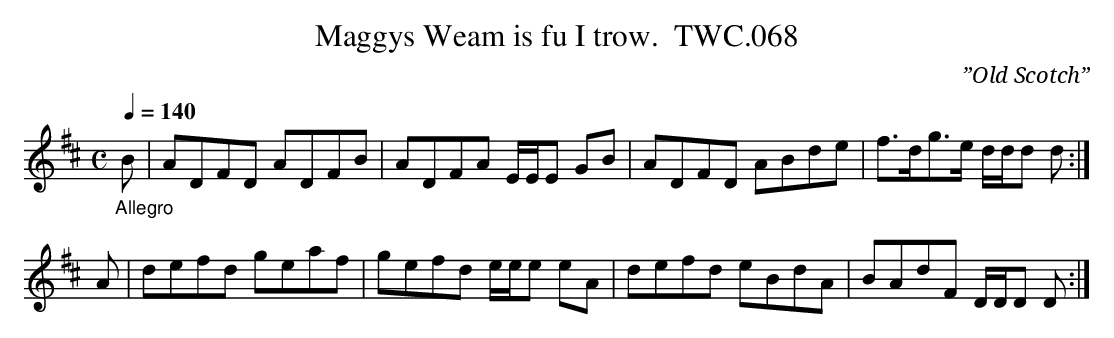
X:1
T:Maggys Weam is fu I trow.  TWC.068
L:1/8
C:”Old Scotch”
M:C
Q:1/4=140
K:D
"_Allegro"\
B|ADFD ADFB|ADFA E/E/E GB|ADFD ABde|f>dg>e d/d/d d:|
A|defd geaf|gefd e/e/e eA|defd eBdA|BAdF D/D/D D:|
